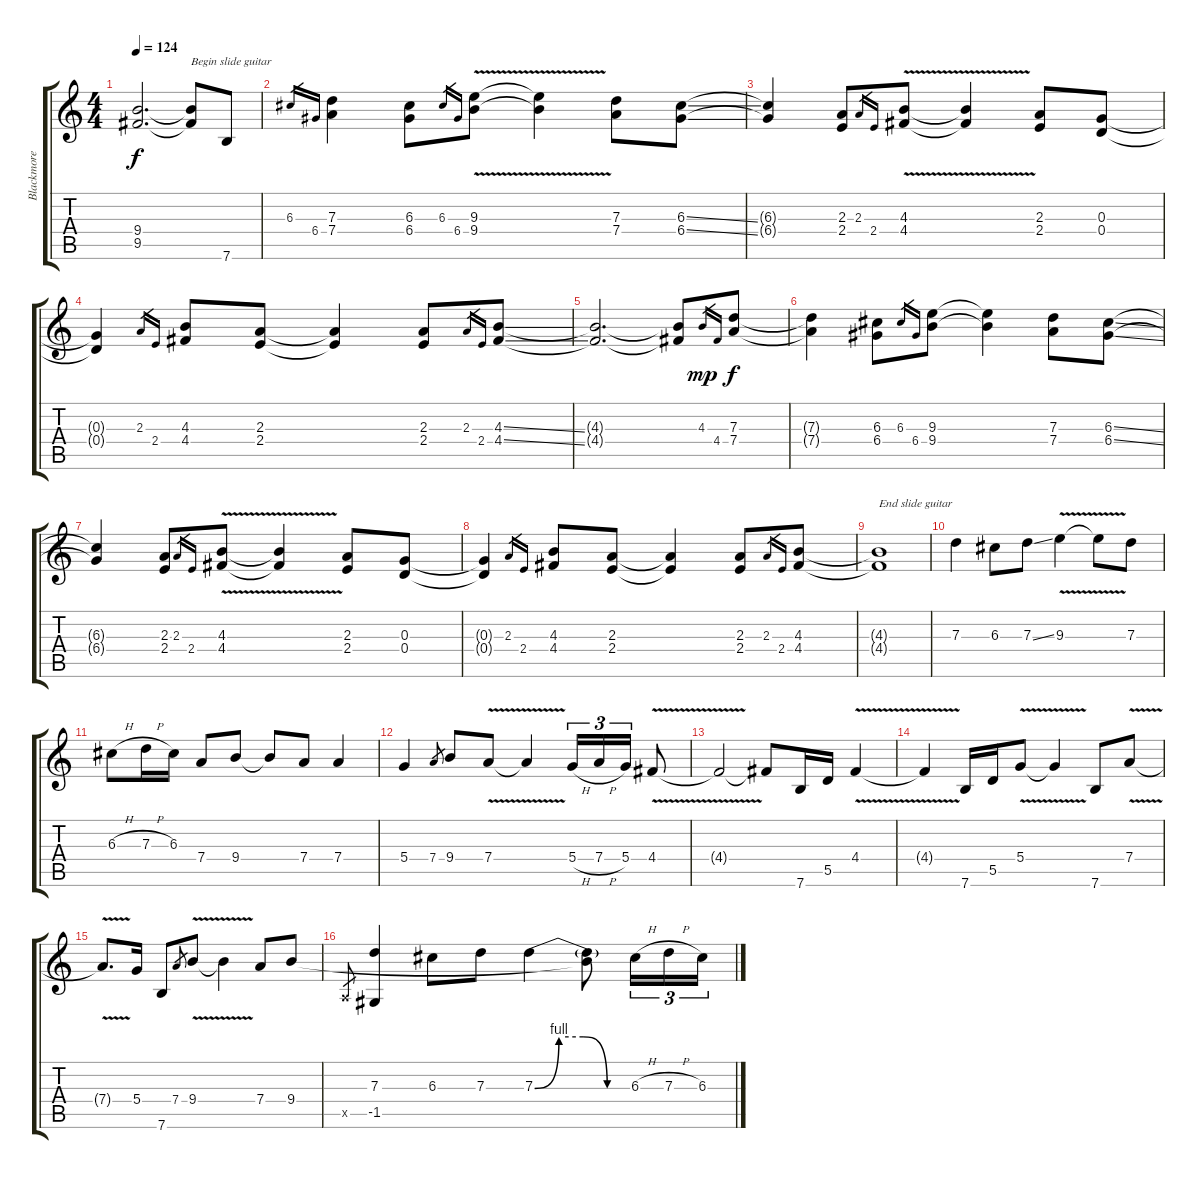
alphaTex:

\track ("Blackmore" "Blackmore") {instrument overdrivenguitar}
\staff {score tabs}
\tuning (E4 B3 G3 D3 A2 E2) {hide}
\ts (4 4)
\tempo 124
\clef g2
\ks c
(9.4{t} 9.5{t}).2{d dy f} (9.4{t} 9.5{t}).8{txt "Begin slide guitar"} 7.6.8 |
6.3.16{gr} 6.4.16{gr} (7.3 7.4).4 (6.3 6.4).8 6.3.16{gr} 6.4.16{gr} (9.3{v} 9.4{v}).8 (9.3{t} 9.4{t}).4 (7.3 7.4).8 (6.3{ss} 6.4{ss}).8 |
(6.3{t} 6.4{t}).4 (2.3 2.4).8 2.3.16{gr} 2.4.16{gr} (4.3{v} 4.4{v}).8 (4.3{t} 4.4{t}).4 (2.3 2.4).8 (0.3 0.4).8 |
(0.3{t} 0.4{t}).4 2.3.16{gr} 2.4.16{gr} (4.3 4.4).8 (2.3 2.4).8 (2.3{t} 2.4{t}).4 (2.3 2.4).8 2.3.16{gr} 2.4.16{gr} (4.3{ss} 4.4{ss}).8 |
(4.3{t} 4.4{t}).2{d} (4.3{t} 4.4{t}).8 4.3.16{gr dy mp} 4.4.16{gr} (7.3 7.4).8{dy f} |
(7.3{t} 7.4{t}).4 (6.3 6.4).8 6.3.16{gr} 6.4.16{gr} (9.3 9.4).8 (9.3{t} 9.4{t}).4 (7.3 7.4).8 (6.3{ss} 6.4{ss}).8 |
(6.3{t} 6.4{t}).4 (2.3 2.4).8 2.3.16{gr} 2.4.16{gr} (4.3{v} 4.4{v}).8 (4.3{t} 4.4{t}).4 (2.3 2.4).8 (0.3 0.4).8 |
(0.3{t} 0.4{t}).4 2.3.16{gr} 2.4.16{gr} (4.3 4.4).8 (2.3 2.4).8 (2.3{t} 2.4{t}).4 (2.3 2.4).8 2.3.16{gr} 2.4.16{gr} (4.3 4.4).8 |
(4.3{t} 4.4{t}).1{txt "End slide guitar"} |
7.3.4{volume 16} 6.3.8 7.3{ss}.8 9.3{v}.4 9.3{t}.8 7.3.8 |
6.3{h}.8 7.3{h}.16 6.3.16 7.4.8 9.4.8 9.4{t}.8 7.4.8 7.4.4 |
5.4.4 7.4.8{gr} 9.4.8 7.4{v}.8 7.4{t}.4 5.4{h}.16{tu (3 2)} 7.4{h}.16{tu (3 2)} 5.4.16{tu (3 2)} 4.4{v}.8 |
4.4{t}.2 4.4{t}.8 7.6.16 5.5.16 4.4{v}.4 |
4.4{t}.4 7.6.16 5.5.16 5.4{v}.8 5.4{t}.4 7.6.8 7.4{v}.8 |
7.4{t}.8{d} 5.4.16 7.6.8 7.4.8{gr} 9.4{v}.8 9.4{t}.4 7.4.8 9.4.8 |
0.5{x}.8{gr} (7.3 -1.5).4 6.3.8 7.3.8 7.3{be (custom 0 0 15 4 30 4 45 0 60 0)}.4 (7.3{t} 9.4{t}).8 6.3{h}.16{tu (3 2)} 7.3{h}.16{tu (3 2)} 6.3.16{tu (3 2)}
